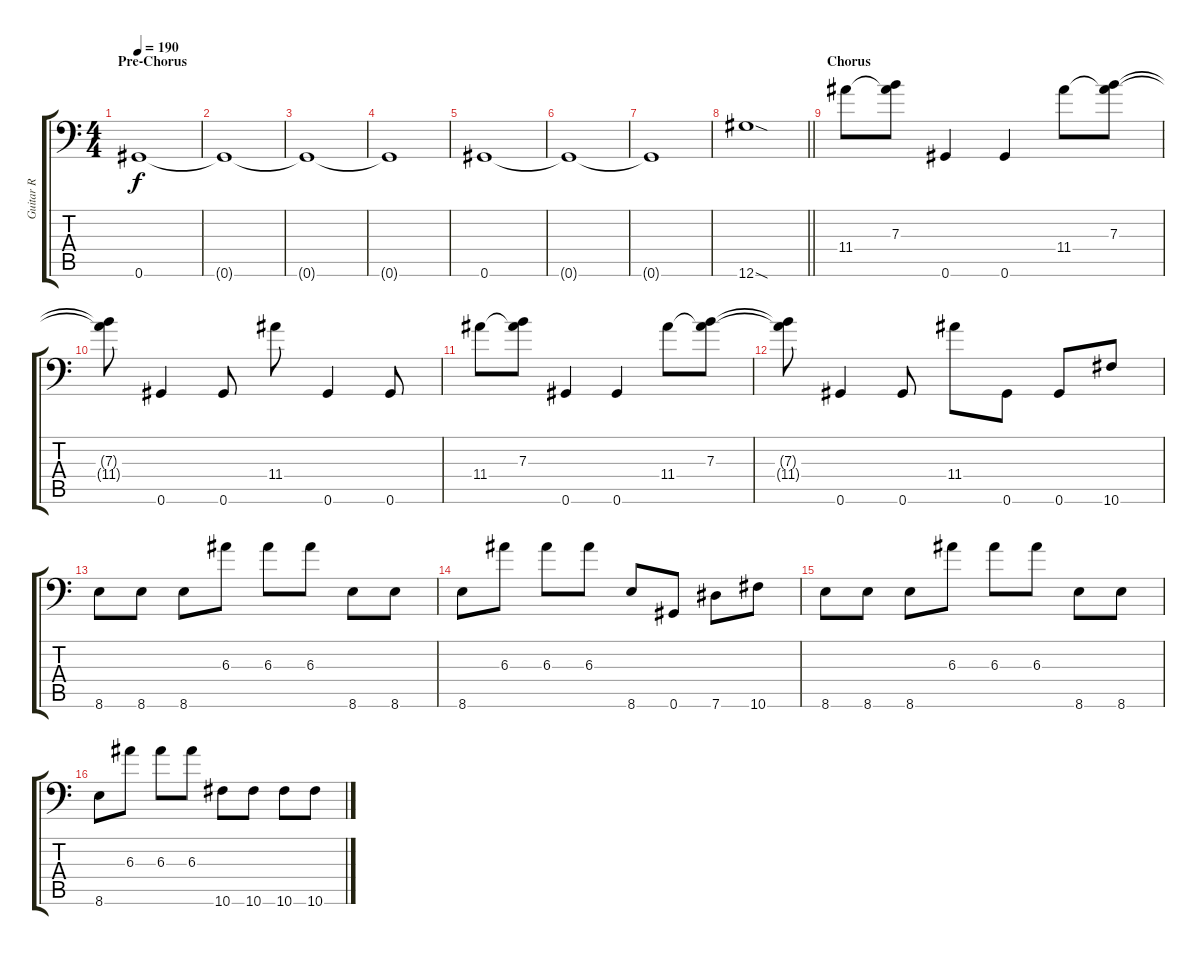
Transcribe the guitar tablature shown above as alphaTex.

\track ("Guitar R" "Guitar R") {instrument overdrivenguitar}
\staff {score tabs}
\tuning (Db4 Ab3 E3 B2 Gb2 Ab1) {hide}
\ts (4 4)
\section ("" "Pre-Chorus")
\tempo 190
\clef f4
\ks c
0.6.1{dy f} |
0.6{t}.1 |
0.6{t}.1 |
0.6{t}.1 |
0.6.1 |
0.6{t}.1 |
0.6{t}.1 |
\barLineRight lightlight
12.6{sod}.1 |
\section ("" "Chorus")
11.4.8 (7.3 11.4{t}).8 0.6.4 0.6.4 11.4.8 (7.3 11.4{t}).8 |
(7.3{t} 11.4{t}).8 0.6.4 0.6.8 11.4.8 0.6.4 0.6.8 |
11.4.8 (7.3 11.4{t}).8 0.6.4 0.6.4 11.4.8 (7.3 11.4{t}).8 |
(7.3{t} 11.4{t}).8 0.6.4 0.6.8 11.4.8 0.6.8 0.6.8 10.6.8 |
8.6.8 8.6.8 8.6.8 6.3.8 6.3.8 6.3.8 8.6.8 8.6.8 |
8.6.8 6.3.8 6.3.8 6.3.8 8.6.8 0.6.8 7.6.8 10.6.8 |
8.6.8 8.6.8 8.6.8 6.3.8 6.3.8 6.3.8 8.6.8 8.6.8 |
8.6.8 6.3.8 6.3.8 6.3.8 10.6.8 10.6.8 10.6.8 10.6.8
